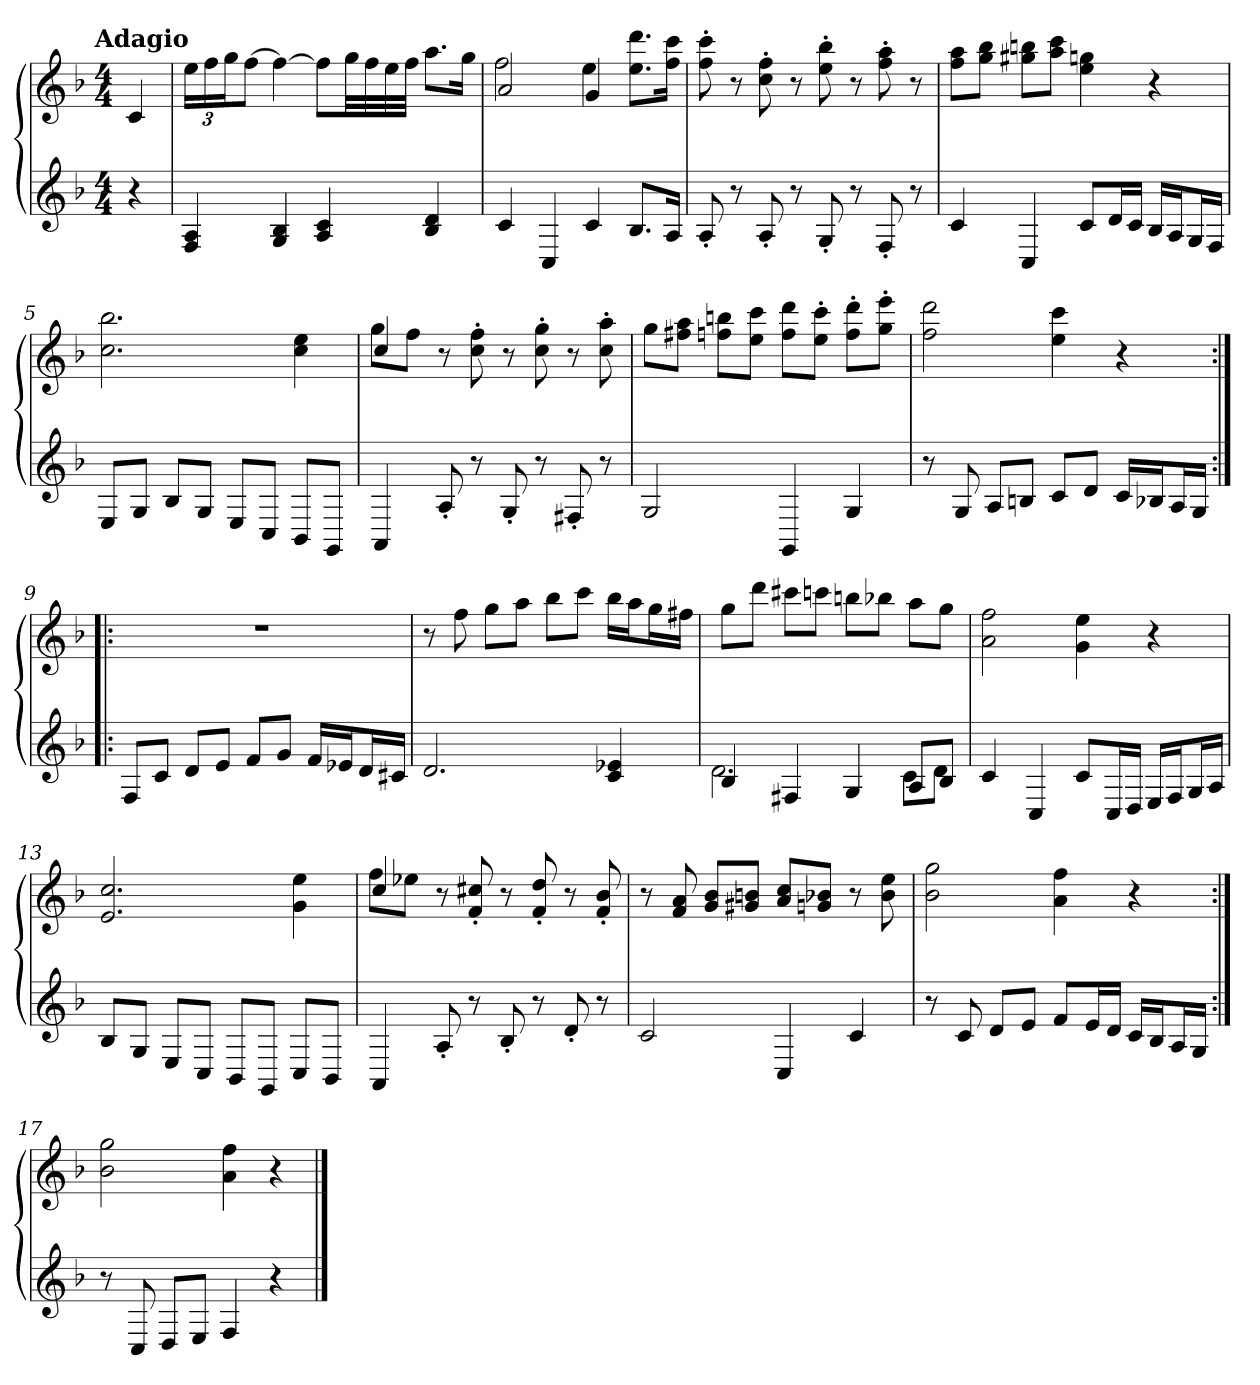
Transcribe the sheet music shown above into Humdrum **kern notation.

**kern	**kern
*part1	*part1
*staff2	*staff1
*k[b-]	*k[b-]
!!LO:TX:omd:t=Adagio
*M4/4	*M4/4
*MM88	*MM88
=	=
4r	4c
=1	=1
4F 4A	24eeLL
.	24ff
.	24ggJ
.	[8ffJ
4G 4B-	4ff_
4A 4c	8ffL]
.	32ggLL
.	32ff
.	32ee
.	32ffJJJ
4B- 4d	8.aaL
.	16ggJk
=2	=2
*	*^
4c	2a	2ff
4C	.	.
4c	4g	4ee
8.B-L	8.ee 8.dddL	4ryy
16AJk	16ff 16cccJk	.
*	*v	*v
=3	=3
8A'	8ff' 8ccc'
8r	8r
8A'	8cc' 8ff'
8r	8r
8G'	8ee' 8bb-'
8r	8r
8F'	8ff' 8aa'
8r	8r
=4	=4
4c	8ff 8aaL
.	8gg 8bb-J
4C	8gg#X 8bbnL
.	8aa 8cccJ
8cL	4ee 4ggn
16dL	.
16cJJ	.
16B-LL	4r
16AJ	.
16GL	.
16FJJ	.
=5	=5
8EL	2.cc 2.bb-
8GJ	.
8B-L	.
8GJ	.
8EL	.
8CJ	.
8BB-L	4cc 4ee
8GGJ	.
=6	=6
*	*^
4AA	4cc	8ggL
.	.	8ffJ
8A'	8r	2.ryy
8r	8cc' 8ff'	.
8G'	8r	.
8r	8cc' 8gg'	.
8F#X'	8r	.
8r	8cc' 8aa'	.
*	*v	*v
=7	=7
2G	8ggL
.	8ff#X 8aaJ
.	8ffn 8bbnL
.	8ee 8cccJ
4GG	8ff 8dddL
.	8ee' 8ccc'J
4G	8ff' 8ddd'L
.	8gg' 8eee'J
=8	=8
8r	2ff 2ddd
8G	.
8AL	.
8BnJ	.
8cL	4ee 4ccc
8dJ	.
16cLL	4r
16B-XJ	.
16AL	.
16GJJ	.
=9:|!|:	=9:|!|:
8FL	1r
8cJ	.
8dL	.
8eJ	.
8fL	.
8gJ	.
16fLL	.
16e-XJ	.
16dL	.
16c#XJJ	.
=10	=10
2.d	8r
.	8ff
.	8ggL
.	8aaJ
.	8bb-L
.	8cccJ
4c 4e-X	16bb-LL
.	16aaJ
.	16ggL
.	16ff#XJJ
=11	=11
*^	*
4B-	2.d	8ggL
.	.	8dddJ
4F#X	.	8ccc#XL
.	.	8cccnJ
4G	.	8bbnL
.	.	8bb-XJ
8AL	8cL	8aaL
8B-J	8dJ	8ggJ
*v	*v	*
=12	=12
4c	2a 2ff
4C	.
8cL	4g 4ee
16CL	.
16DJJ	.
16ELL	4r
16FJ	.
16GL	.
16AJJ	.
=13	=13
8B-L	2.e 2.cc
8GJ	.
8EL	.
8CJ	.
8BB-L	.
8GGJ	.
8CL	4g 4ee
8BB-J	.
=14	=14
*	*^
4AA	4cc	8ffL
.	.	8ee-XJ
8A'	8r	2.ryy
8r	8f' 8cc#X'	.
8B-'	8r	.
8r	8f' 8dd'	.
8d'	8r	.
8r	8f' 8b-'	.
*	*v	*v
=15	=15
2c	8r
.	8f 8a
.	8g 8b-L
.	8g#X 8bnJ
4C	8a 8ccL
.	8gn 8b-XJ
4c	8r
.	8b- 8ee
=16	=16
8r	2b- 2gg
8c	.
8dL	.
8eJ	.
8fL	4a 4ff
16eL	.
16dJJ	.
16cLL	4r
16B-J	.
16AL	.
16GJJ	.
=17:|!	=17:|!
8r	2b- 2gg
8C	.
8DL	.
8EJ	.
4F	4a 4ff
4r	4r
==	==
*-	*-
